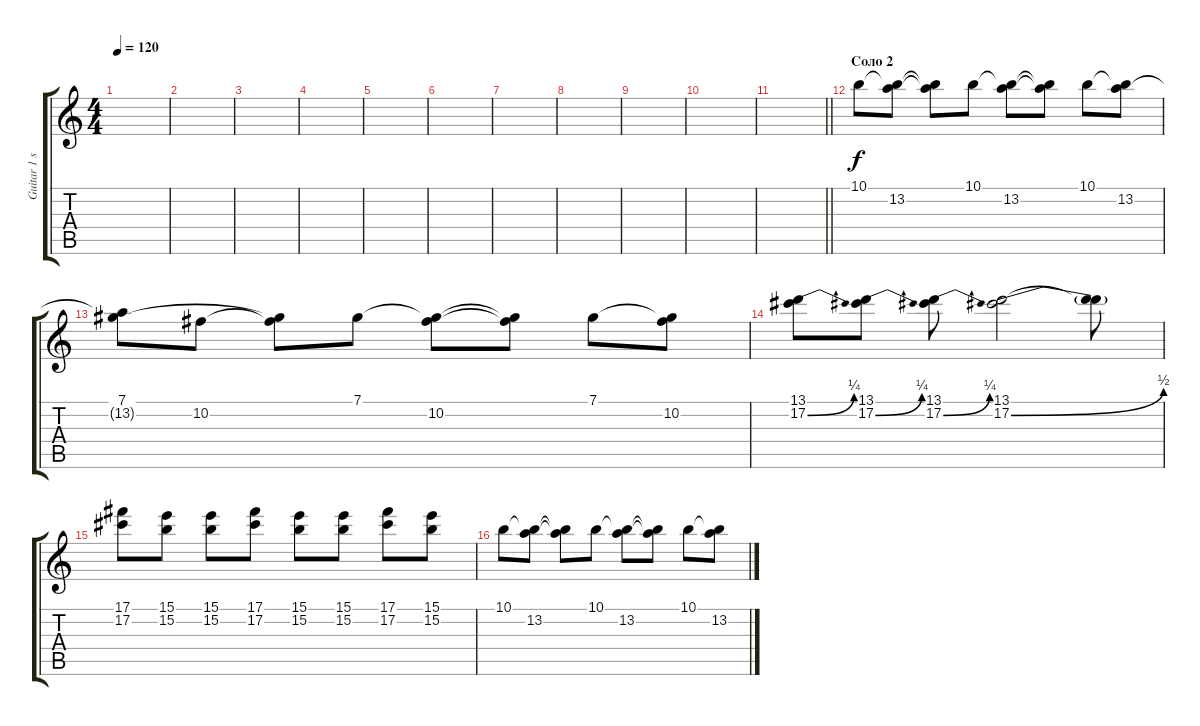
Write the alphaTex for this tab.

\track ("Guitar 1 solo" "Guitar 1 s") {instrument overdrivenguitar}
\staff {score tabs}
\tuning (Db4 Ab3 E3 B2 Gb2 B1) {hide}
\ts (4 4)
\tempo 120
\clef g2
\ks c
|
|
|
|
|
|
|
|
|
|
\barLineRight lightlight
|
\section ("" "Соло 2")
10.1.8{volume 10} (10.1{t} 13.2).8 (10.1{t} 13.2{t}).8 10.1.8 (10.1{t} 13.2).8 (10.1{t} 13.2{t}).8 10.1.8 (10.1{t} 13.2).8 |
(7.1 13.2{t}).8 10.2.8 (7.1{t} 10.2{t}).8 7.1.8 (7.1{t} 10.2).8 (7.1{t} 10.2{t}).8 7.1.8 (7.1{t} 10.2).8 |
(13.1 17.2{be (bend 0 0 60 1)}).8 (13.1 17.2{be (bend 0 0 60 1)}).8 (13.1 17.2{be (bend 0 0 60 1)}).8 (13.1 17.2{be (bend 0 0 60 2)}).2 (13.1{t} 17.2{t}).8 |
(17.1 17.2).8 (15.1 15.2).8 (15.1 15.2).8 (17.1 17.2).8 (15.1 15.2).8 (15.1 15.2).8 (17.1 17.2).8 (15.1 15.2).8 |
10.1.8 (10.1{t} 13.2).8 (10.1{t} 13.2{t}).8 10.1.8 (10.1{t} 13.2).8 (10.1{t} 13.2{t}).8 10.1.8 (10.1{t} 13.2).8
